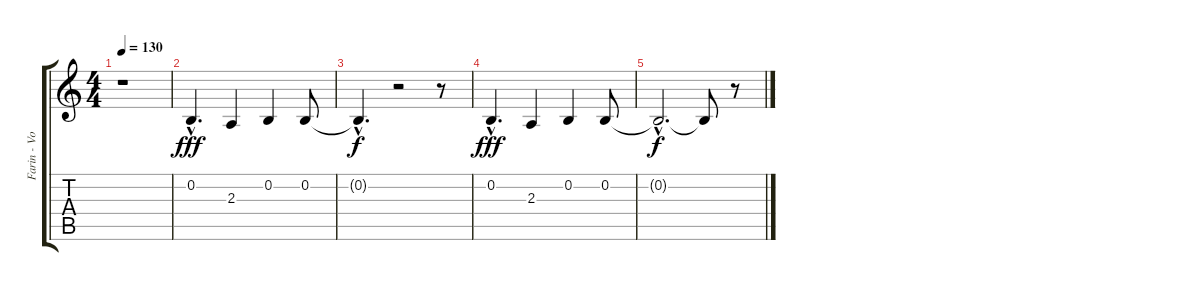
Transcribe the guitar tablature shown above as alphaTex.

\track ("Farin - Vocals" "Farin - Vo") {instrument lead1square}
\staff {score tabs}
\tuning (E4 B3 G3 D3 A2 E2) {hide}
\ts (4 4)
\tempo 130
\clef g2
\ks c
r.1{dy fff} |
0.2{hac}.4{d} 2.3.4 0.2.4 0.2.8 |
0.2{hac t}.4{d dy f} r.2 r.8 |
0.2{hac}.4{d dy fff} 2.3.4 0.2.4 0.2.8 |
0.2{hac t}.2{d dy f} 0.2{t}.8 r.8
